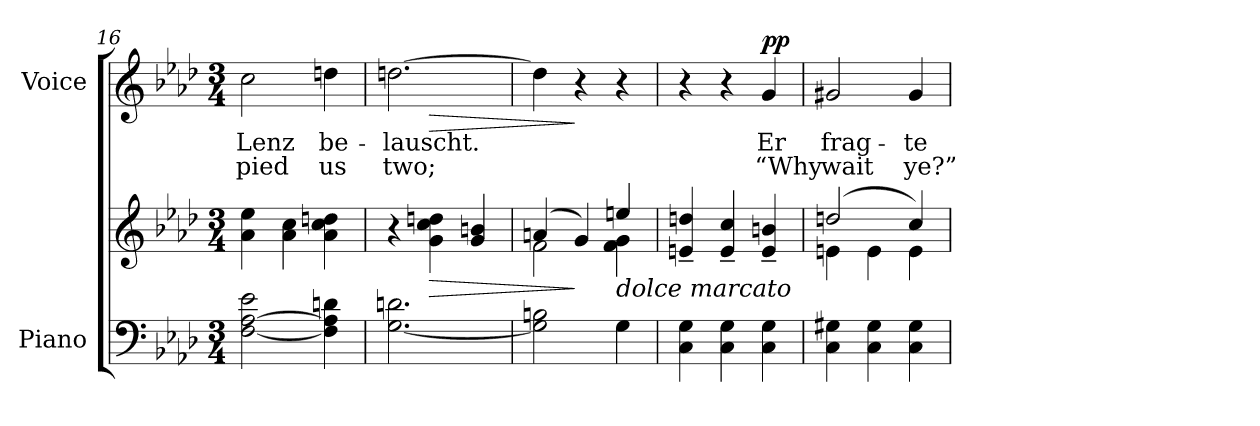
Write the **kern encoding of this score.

**kern	**kern	**dynam	**kern	**text	**text	**dynam
*part2	*part2	*part2	*part1	*part1	*part1	*part1
*staff3	*staff2	*staff2/3	*staff1	*staff1	*staff1	*staff1
*I"Piano	*	*	*I"Voice	*	*	*
*I'Pno	*	*	*	*	*	*
*clefF4	*clefG2	*	*clefG2	*	*	*
*k[b-e-a-d-]	*k[b-e-a-d-]	*	*k[b-e-a-d-]	*	*	*
*M3/4	*M3/4	*	*M3/4	*	*	*
=16	=16	=16	=16	=16	=16	=16
!	!	!	!	!LO:LY:b	!LO:LY:b	!
[2F\ [2A-\ 2e-\	4a-\ 4ee-\	.	2cc\	Lenz	-pied	.
.	4a-\ 4cc\	.	.	.	.	.
!	!	!	!	!LO:LY:b	!LO:LY:b	!
4F\] 4A-\] 4dn\	4a-\ 4cc\ 4ddn\	.	4ddn\	be-	us	.
=17	=17	=17	=17	=17	=17	=17
!	!	!	!	!LO:LY:b	!LO:LY:b	!
*	*	*	*^	*	*	*
[2.G\ 2.dn\	4r	.	[2.ddn\	4ryy	-lauscht.	two;	.
!	!	!LO:HP:b	!	!	!	!	!LO:HP:b
.	4g\ 4cc\ 4ddn\	>	.	4ryy	.	.	>
.	4g/ 4bn/	.	.	4ryy	.	.	.
*	*	*	*v	*v	*	*	*
=18	=18	=18	=18	=18	=18	=18
*	*^	*	*	*	*	*
2G\] 2Bn\	(4an/	2f\	.	4dd\]	.	.	.
.	4g/)	.	]	4r	.	.	]
!	!LO:TX:b:i:t=dolce  marcato	!	!	!	!	!	!
4G\	4een/	4f\ 4g\	.	4r	.	.	.
*	*v	*v	*	*	*	*	*
=19	=19	=19	=19	=19	=19	=19
4C\ 4G\	4en/~> 4ddn/~>	.	4r	.	.	.
4C\ 4G\	4e/~> 4cc/~>	.	4r	.	.	.
!	!	!LO:DY:b	!	!LO:LY:b	!LO:LY:b	!
!	!	!LO:DY:n=1:b	!	!	!	!
!	!	!LO:DY:n=2:b	!	!	!	!LO:DY:a
4C\ 4G\	4e/~> 4bn/~>	other-dynamics pp other-dynamics	4g/	Er	“Why	pp
=20	=20	=20	=20	=20	=20	=20
*	*^	*	*	*	*	*
!	!	!	!	!	!LO:LY:b	!LO:LY:b	!
4C\ 4G#X\	(2ddn/	4en\	.	2g#X/	frag-	wait	.
4C\ 4G#\	.	4e\	.	.	.	.	.
!	!	!	!	!	!LO:LY:b	!LO:LY:b	!
4C\ 4G#\	4cc/)	4e\	.	4g#/	-te	ye?”	.
*	*v	*v	*	*	*	*	*
=	=	=	=	=	=	=
*-	*-	*-	*-	*-	*-	*-
